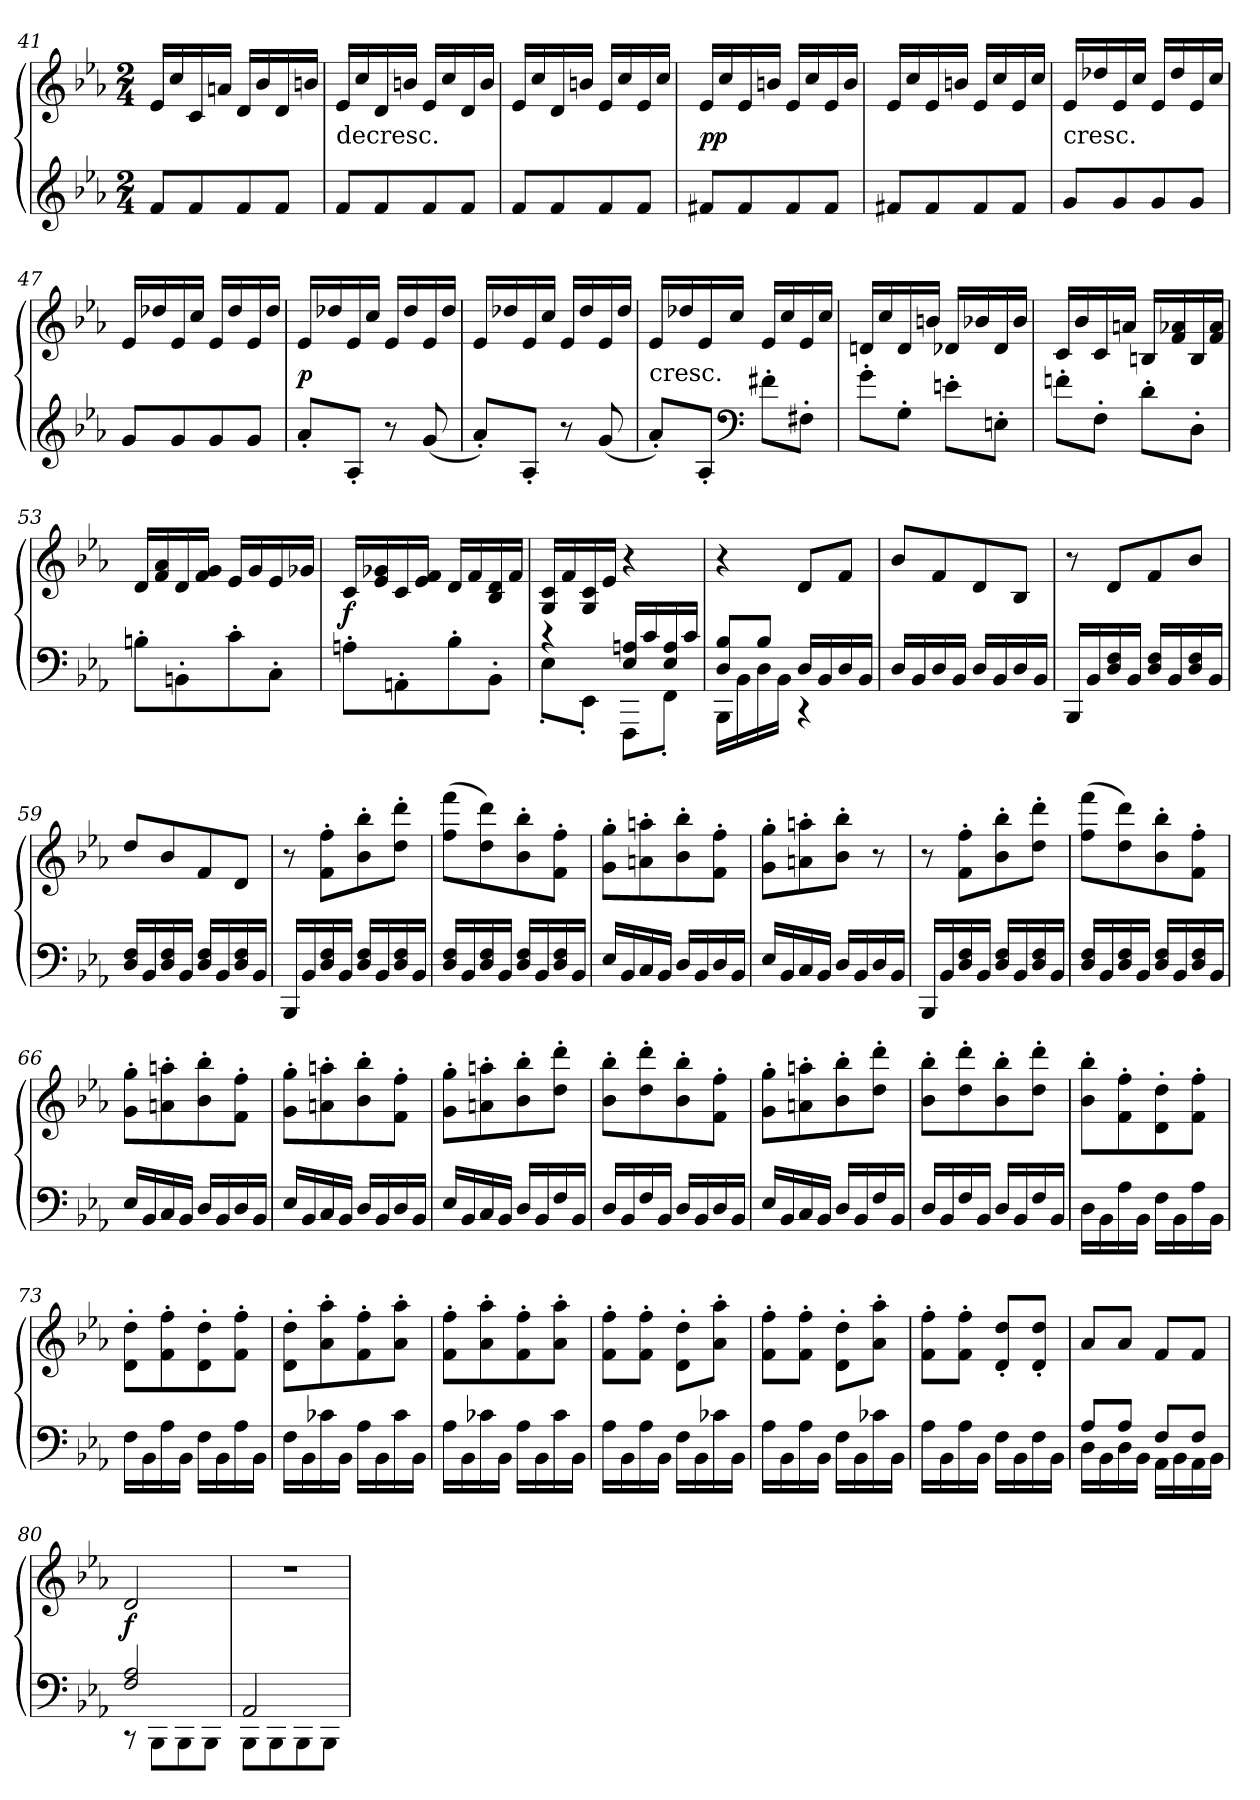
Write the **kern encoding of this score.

**kern	**kern	**dynam
*part1	*part1	*part1
*staff2	*staff1	*staff1/2
*clefG2	*clefG2	*
*k[b-e-a-]	*k[b-e-a-]	*
*E-:	*E-:	*
*M2/4	*M2/4	*
=41	=41	=41
8f/L	16e-/LL	.
.	16cc/	.
8f/	16c/	.
.	16an/JJ	.
8f/	16d/LL	.
.	16b-/	.
8f/J	16d/	.
.	16bn/JJ	.
=42	=42	=42
!	!LO:TX:c:t=decresc.	!
8f/L	16e-/LL	.
.	16cc/	.
8f/	16d/	.
.	16bn/JJ	.
8f/	16e-/LL	.
.	16cc/	.
8f/J	16d/	.
.	16b/JJ	.
=43	=43	=43
8f/L	16e-/LL	.
.	16cc/	.
8f/	16d/	.
.	16bn/JJ	.
8f/	16e-/LL	.
.	16cc/	.
8f/J	16e-/	.
.	16cc/JJ	.
=44	=44	=44
8f#X/L	16e-/LL	pp
.	16cc/	.
8f#/	16e-/	.
.	16bn/JJ	.
8f#/	16e-/LL	.
.	16cc/	.
8f#/J	16e-/	.
.	16b/JJ	.
=45	=45	=45
8f#X/L	16e-/LL	.
.	16cc/	.
8f#/	16e-/	.
.	16bn/JJ	.
8f#/	16e-/LL	.
.	16cc/	.
8f#/J	16e-/	.
.	16cc/JJ	.
=46	=46	=46
!	!LO:TX:c:t=cresc.	!
8g/L	16e-/LL	.
.	16dd-X/	.
8g/	16e-/	.
.	16cc/JJ	.
8g/	16e-/LL	.
.	16dd-/	.
8g/J	16e-/	.
.	16cc/JJ	.
=47	=47	=47
8g/L	16e-/LL	.
.	16dd-X/	.
8g/	16e-/	.
.	16cc/JJ	.
8g/	16e-/LL	.
.	16dd-/	.
8g/J	16e-/	.
.	16dd-/JJ	.
=48	=48	=48
8a-'/L	16e-/LL	p
.	16dd-X/	.
8A-'/J	16e-/	.
.	16cc/JJ	.
8r	16e-/LL	.
.	16dd-/	.
(8g/	16e-/	.
.	16dd-/JJ	.
=49	=49	=49
8a-'/L)	16e-/LL	.
.	16dd-X/	.
8A-'/J	16e-/	.
.	16cc/JJ	.
8r	16e-/LL	.
.	16dd-/	.
(8g/	16e-/	.
.	16dd-/JJ	.
=50	=50	=50
!	!LO:TX:c:t=cresc.	!
8a-'/L)	16e-/LL	.
.	16dd-X/	.
8A-'/J	16e-/	.
.	16cc/JJ	.
*clefF4	*	*
8f#X'\L	16e-/LL	.
.	16cc/	.
8F#X'\J	16e-/	.
.	16cc/JJ	.
=51	=51	=51
8g'\L	16dn/LL	.
.	16cc/	.
8G'\J	16d/	.
.	16bn/JJ	.
8en'\L	16d-X/LL	.
.	16b-X/	.
8En'\J	16d-/	.
.	16b-/JJ	.
=52	=52	=52
8fn'\L	16c/LL	.
.	16b-/	.
8F'\J	16c/	.
.	16an/JJ	.
8d'\L	16Bn/LL	.
.	16f/ 16a-X/	.
8D'\J	16B/	.
.	16f/ 16a-/JJ	.
=53	=53	=53
8Bn'\L	16d/LL	.
.	16f/ 16a-/	.
8BBn'\	16d/	.
.	16f/ 16g/JJ	.
8c'\	16e-/LL	.
.	16g/	.
8C'\J	16e-/	.
.	16g-X/JJ	.
=54	=54	=54
8An'\L	16c/LL	f
.	16e-/ 16g-X/	.
8AAn'\	16c/	.
.	16e-/ 16f/JJ	.
8B-'\	16d/LL	.
.	16f/	.
8BB-'\J	16B-/ 16d/	.
.	16f/JJ	.
=55	=55	=55
*^	*	*
4r	8E-'\L	16G/ 16c/LL	.
.	.	16f/	.
.	8EE-'\J	16G/ 16c/	.
.	.	16e-/JJ	.
16E-/ 16An/LL	8FFF\L	4r	.
16c/	.	.	.
16E-/ 16A/	8FF'\J	.	.
16c/JJ	.	.	.
=56	=56	=56	=56
8D/ 8B-/L	16BBB-\LL	4r	.
.	16BB-\	.	.
8B-/J	16D\	.	.
.	16BB-\JJ	.	.
16D/LL	4r	8d/L	.
16BB-/	.	.	.
16D/	.	8f/J	.
16BB-/JJ	.	.	.
*v	*v	*	*
=57	=57	=57
16D/LL	8b-/L	.
16BB-/	.	.
16D/	8f/	.
16BB-/JJ	.	.
16D/LL	8d/	.
16BB-/	.	.
16D/	8B-/J	.
16BB-/JJ	.	.
=58	=58	=58
16BBB-/LL	8r	.
16BB-/	.	.
16D/ 16F/	8d/L	.
16BB-/JJ	.	.
16D/ 16F/LL	8f/	.
16BB-/	.	.
16D/ 16F/	8b-/J	.
16BB-/JJ	.	.
=59	=59	=59
16D/ 16F/LL	8dd/L	.
16BB-/	.	.
16D/ 16F/	8b-/	.
16BB-/JJ	.	.
16D/ 16F/LL	8f/	.
16BB-/	.	.
16D/ 16F/	8d/J	.
16BB-/JJ	.	.
=60	=60	=60
16BBB-/LL	8r	.
16BB-/	.	.
16D/ 16F/	8f'\ 8ff'\L	.
16BB-/JJ	.	.
16D/ 16F/LL	8b-'\ 8bb-'\	.
16BB-/	.	.
16D/ 16F/	8dd'\ 8ddd'\J	.
16BB-/JJ	.	.
=61	=61	=61
16D/ 16F/LL	(8ff\ 8fff\L	.
16BB-/	.	.
16D/ 16F/	8dd\ 8ddd\)	.
16BB-/JJ	.	.
16D/ 16F/LL	8b-'\ 8bb-'\	.
16BB-/	.	.
16D/ 16F/	8f'\ 8ff'\J	.
16BB-/JJ	.	.
=62	=62	=62
16E-/LL	8g'\ 8gg'\L	.
16BB-/	.	.
16C/	8an'\ 8aan'\	.
16BB-/JJ	.	.
16D/LL	8b-'\ 8bb-'\	.
16BB-/	.	.
16D/	8f'\ 8ff'\J	.
16BB-/JJ	.	.
=63	=63	=63
16E-/LL	8g'\ 8gg'\L	.
16BB-/	.	.
16C/	8an'\ 8aan'\	.
16BB-/JJ	.	.
16D/LL	8b-'\ 8bb-'\J	.
16BB-/	.	.
16D/	8r	.
16BB-/JJ	.	.
=64	=64	=64
16BBB-/LL	8r	.
16BB-/	.	.
16D/ 16F/	8f'\ 8ff'\L	.
16BB-/JJ	.	.
16D/ 16F/LL	8b-'\ 8bb-'\	.
16BB-/	.	.
16D/ 16F/	8dd'\ 8ddd'\J	.
16BB-/JJ	.	.
=65	=65	=65
16D/ 16F/LL	(8ff\ 8fff\L	.
16BB-/	.	.
16D/ 16F/	8dd\ 8ddd\)	.
16BB-/JJ	.	.
16D/ 16F/LL	8b-'\ 8bb-'\	.
16BB-/	.	.
16D/ 16F/	8f'\ 8ff'\J	.
16BB-/JJ	.	.
=66	=66	=66
16E-/LL	8g'\ 8gg'\L	.
16BB-/	.	.
16C/	8an'\ 8aan'\	.
16BB-/JJ	.	.
16D/LL	8b-'\ 8bb-'\	.
16BB-/	.	.
16D/	8f'\ 8ff'\J	.
16BB-/JJ	.	.
=67	=67	=67
16E-/LL	8g'\ 8gg'\L	.
16BB-/	.	.
16C/	8an'\ 8aan'\	.
16BB-/JJ	.	.
16D/LL	8b-'\ 8bb-'\	.
16BB-/	.	.
16D/	8f'\ 8ff'\J	.
16BB-/JJ	.	.
=68	=68	=68
16E-/LL	8g'\ 8gg'\L	.
16BB-/	.	.
16C/	8an'\ 8aan'\	.
16BB-/JJ	.	.
16D/LL	8b-'\ 8bb-'\	.
16BB-/	.	.
16F/	8dd'\ 8ddd'\J	.
16BB-/JJ	.	.
=69	=69	=69
16D/LL	8b-'\ 8bb-'\L	.
16BB-/	.	.
16F/	8dd'\ 8ddd'\	.
16BB-/JJ	.	.
16D/LL	8b-'\ 8bb-'\	.
16BB-/	.	.
16D/	8f'\ 8ff'\J	.
16BB-/JJ	.	.
=70	=70	=70
16E-/LL	8g'\ 8gg'\L	.
16BB-/	.	.
16C/	8an'\ 8aan'\	.
16BB-/JJ	.	.
16D/LL	8b-'\ 8bb-'\	.
16BB-/	.	.
16F/	8dd'\ 8ddd'\J	.
16BB-/JJ	.	.
=71	=71	=71
16D/LL	8b-'\ 8bb-'\L	.
16BB-/	.	.
16F/	8dd'\ 8ddd'\	.
16BB-/JJ	.	.
16D/LL	8b-'\ 8bb-'\	.
16BB-/	.	.
16F/	8dd'\ 8ddd'\J	.
16BB-/JJ	.	.
=72	=72	=72
16D\LL	8b-'\ 8bb-'\L	.
16BB-\	.	.
16A-\	8f'\ 8ff'\	.
16BB-\JJ	.	.
16F\LL	8d'\ 8dd'\	.
16BB-\	.	.
16A-\	8f'\ 8ff'\J	.
16BB-\JJ	.	.
=73	=73	=73
16F\LL	8d'\ 8dd'\L	.
16BB-\	.	.
16A-\	8f'\ 8ff'\	.
16BB-\JJ	.	.
16F\LL	8d'\ 8dd'\	.
16BB-\	.	.
16A-\	8f'\ 8ff'\J	.
16BB-\JJ	.	.
=74	=74	=74
16F\LL	8d'\ 8dd'\L	.
16BB-\	.	.
16c-X\	8a-'\ 8aa-'\	.
16BB-\JJ	.	.
16A-\LL	8f'\ 8ff'\	.
16BB-\	.	.
16c-\	8a-'\ 8aa-'\J	.
16BB-\JJ	.	.
=75	=75	=75
16A-\LL	8f'\ 8ff'\L	.
16BB-\	.	.
16c-X\	8a-'\ 8aa-'\	.
16BB-\JJ	.	.
16A-\LL	8f'\ 8ff'\	.
16BB-\	.	.
16c-\	8a-'\ 8aa-'\J	.
16BB-\JJ	.	.
=76	=76	=76
16A-\LL	8f'\ 8ff'\L	.
16BB-\	.	.
16A-\	8f'\ 8ff'\J	.
16BB-\JJ	.	.
16F\LL	8d'\ 8dd'\L	.
16BB-\	.	.
16c-X\	8a-'\ 8aa-'\J	.
16BB-\JJ	.	.
=77	=77	=77
16A-\LL	8f'\ 8ff'\L	.
16BB-\	.	.
16A-\	8f'\ 8ff'\J	.
16BB-\JJ	.	.
16F\LL	8d'\ 8dd'\L	.
16BB-\	.	.
16c-X\	8a-'\ 8aa-'\J	.
16BB-\JJ	.	.
=78	=78	=78
16A-\LL	8f'\ 8ff'\L	.
16BB-\	.	.
16A-\	8f'\ 8ff'\J	.
16BB-\JJ	.	.
16F\LL	8d'/ 8dd'/L	.
16BB-\	.	.
16F\	8d'/ 8dd'/J	.
16BB-\JJ	.	.
=79	=79	=79
*^	*	*
8A-/L	16D\LL	8a-/L	.
.	16BB-\	.	.
8A-/J	16D\	8a-/J	.
.	16BB-\JJ	.	.
8F/L	16AA-\LL	8f/L	.
.	16BB-\	.	.
8F/J	16AA-\	8f/J	.
.	16BB-\JJ	.	.
=80	=80	=80	=80
2F/ 2A-/	8r	2d/	f
.	8BBB-\L	.	.
.	8BBB-\	.	.
.	8BBB-\J	.	.
=81	=81	=81	=81
2AA-/	8BBB-\L	2r	.
.	8BBB-\	.	.
.	8BBB-\	.	.
.	8BBB-\J	.	.
*v	*v	*	*
=	=	=
*-	*-	*-
